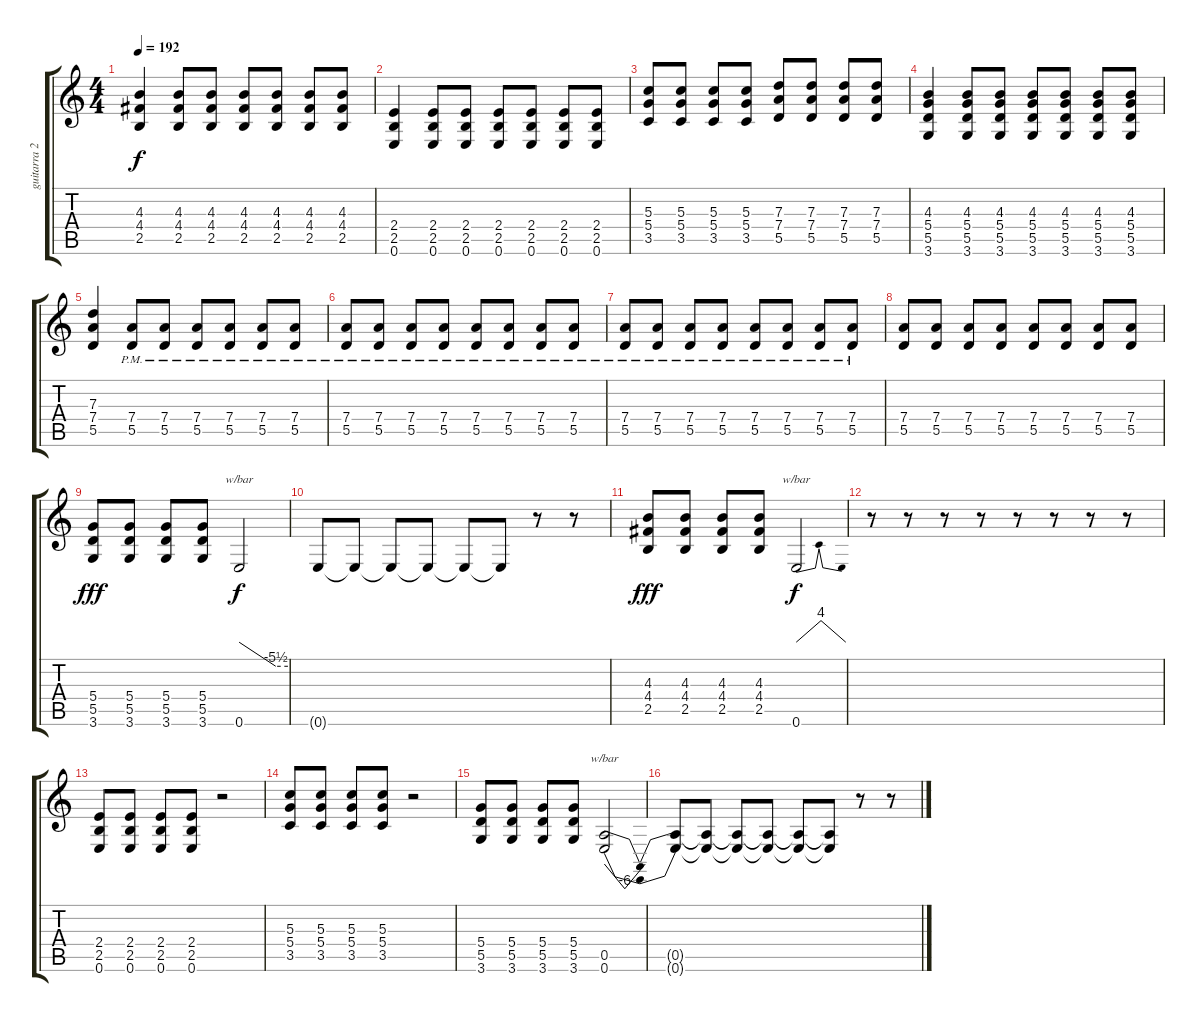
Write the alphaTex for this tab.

\track ("guitarra 2" "guitarra 2") {instrument overdrivenguitar}
\staff {score tabs}
\tuning (E4 B3 G3 D3 A2 E2) {hide}
\ts (4 4)
\tempo 192
\clef g2
\ks c
(4.3 4.4 2.5).4{dy f} (4.3 4.4 2.5).8 (4.3 4.4 2.5).8 (4.3 4.4 2.5).8 (4.3 4.4 2.5).8 (4.3 4.4 2.5).8 (4.3 4.4 2.5).8 |
(2.4 2.5 0.6).4 (2.4 2.5 0.6).8 (2.4 2.5 0.6).8 (2.4 2.5 0.6).8 (2.4 2.5 0.6).8 (2.4 2.5 0.6).8 (2.4 2.5 0.6).8 |
(5.3 5.4 3.5).8 (5.3 5.4 3.5).8 (5.3 5.4 3.5).8 (5.3 5.4 3.5).8 (7.3 7.4 5.5).8 (7.3 7.4 5.5).8 (7.3 7.4 5.5).8 (7.3 7.4 5.5).8 |
(4.3 5.4 5.5 3.6).4 (4.3 5.4 5.5 3.6).8 (4.3 5.4 5.5 3.6).8 (4.3 5.4 5.5 3.6).8 (4.3 5.4 5.5 3.6).8 (4.3 5.4 5.5 3.6).8 (4.3 5.4 5.5 3.6).8 |
(7.3 7.4 5.5).4 (7.4 5.5{pm}).8 (7.4 5.5{pm}).8 (7.4 5.5{pm}).8 (7.4 5.5{pm}).8 (7.4 5.5{pm}).8 (7.4 5.5{pm}).8 |
(7.4 5.5{pm}).8 (7.4 5.5{pm}).8 (7.4 5.5{pm}).8 (7.4 5.5{pm}).8 (7.4 5.5{pm}).8 (7.4 5.5{pm}).8 (7.4 5.5{pm}).8 (7.4 5.5{pm}).8 |
(7.4 5.5{pm}).8 (7.4 5.5{pm}).8 (7.4 5.5{pm}).8 (7.4 5.5{pm}).8 (7.4 5.5{pm}).8 (7.4 5.5{pm}).8 (7.4 5.5{pm}).8 (7.4 5.5{pm}).8 |
(7.4 5.5).8 (7.4 5.5).8 (7.4 5.5).8 (7.4 5.5).8 (7.4 5.5).8 (7.4 5.5).8 (7.4 5.5).8 (7.4 5.5).8 |
(5.4 5.5 3.6).8{dy fff} (5.4 5.5 3.6).8 (5.4 5.5 3.6).8 (5.4 5.5 3.6).8 0.6.2{tbe (custom default 0 0 45 -22 60 -22) dy f} |
0.6{t}.8 0.6{t}.8 0.6{t}.8 0.6{t}.8 0.6{t}.8 0.6{t}.8 r.8 r.8 |
(4.3 4.4 2.5).8{dy fff} (4.3 4.4 2.5).8 (4.3 4.4 2.5).8 (4.3 4.4 2.5).8 0.6.2{tbe (dip default 0 0 30 16 60 0) dy f} |
r.8 r.8 r.8 r.8 r.8 r.8 r.8 r.8 |
(2.4 2.5 0.6).8 (2.4 2.5 0.6).8 (2.4 2.5 0.6).8 (2.4 2.5 0.6).8 r.2 |
(5.3 5.4 3.5).8 (5.3 5.4 3.5).8 (5.3 5.4 3.5).8 (5.3 5.4 3.5).8 r.2 |
(5.4 5.5 3.6).8 (5.4 5.5 3.6).8 (5.4 5.5 3.6).8 (5.4 5.5 3.6).8 (0.5 0.6).2{tbe (dip default 0 0 30 -24 60 0)} |
(0.5{t} 0.6{t}).8 (0.5{t} 0.6{t}).8 (0.5{t} 0.6{t}).8 (0.5{t} 0.6{t}).8 (0.5{t} 0.6{t}).8 (0.5{t} 0.6{t}).8 r.8 r.8
